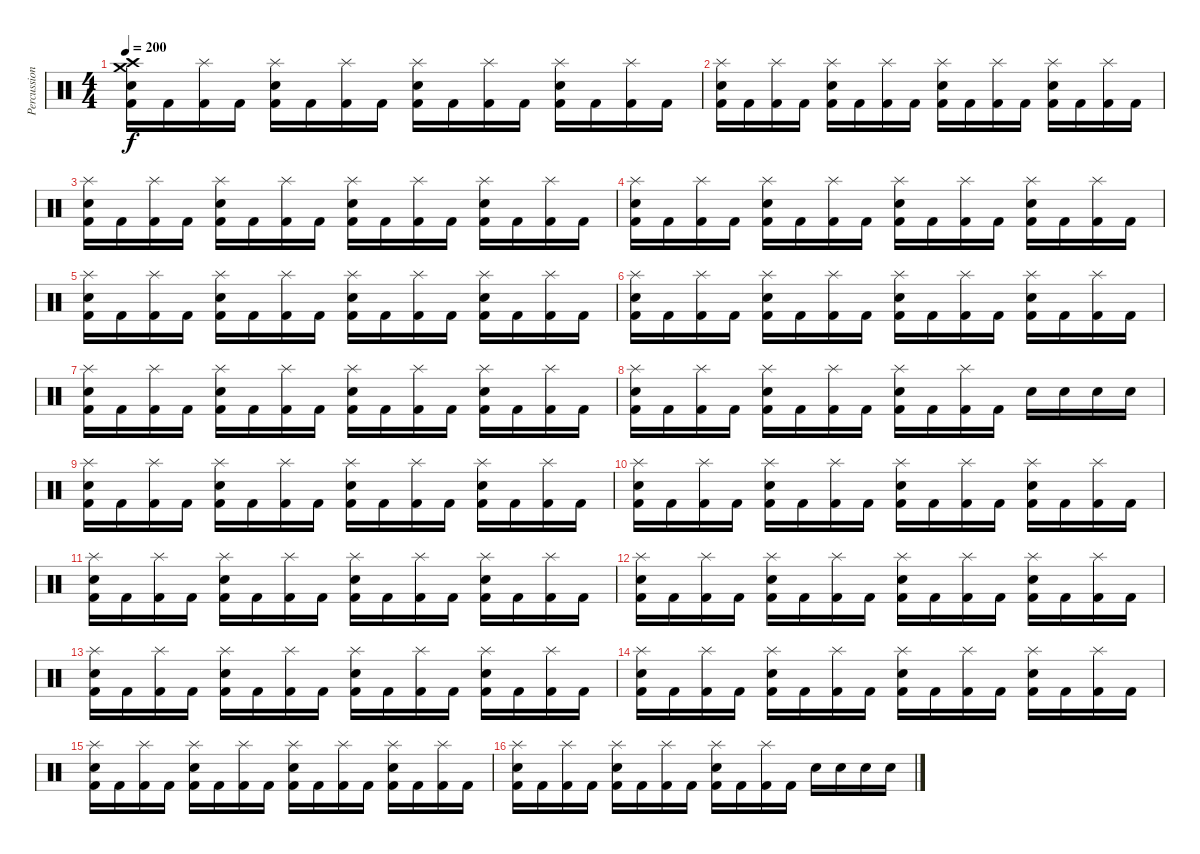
\track ("Percussion" "Percussion") {instrument percussion}
\staff {score}
\articulation defaults
\ts (4 4)
\tempo 200
\clef neutral
\ks c
("Crash medium (hit)" "Crash high (hit)" "Electric Snare (hit)" "Kick (hit) 2").16{dy f} "Kick (hit) 2".16 ("Splash (hit)" "Kick (hit) 2").16 "Kick (hit) 2".16 ("Splash (hit)" "Electric Snare (hit)" "Kick (hit) 2").16 "Kick (hit) 2".16 ("Splash (hit)" "Kick (hit) 2").16 "Kick (hit) 2".16 ("Splash (hit)" "Electric Snare (hit)" "Kick (hit) 2").16 "Kick (hit) 2".16 ("Splash (hit)" "Kick (hit) 2").16 "Kick (hit) 2".16 ("Splash (hit)" "Electric Snare (hit)" "Kick (hit) 2").16 "Kick (hit) 2".16 ("Splash (hit)" "Kick (hit) 2").16 "Kick (hit) 2".16 |
("Splash (hit)" "Electric Snare (hit)" "Kick (hit) 2").16 "Kick (hit) 2".16 ("Splash (hit)" "Kick (hit) 2").16 "Kick (hit) 2".16 ("Splash (hit)" "Electric Snare (hit)" "Kick (hit) 2").16 "Kick (hit) 2".16 ("Splash (hit)" "Kick (hit) 2").16 "Kick (hit) 2".16 ("Splash (hit)" "Electric Snare (hit)" "Kick (hit) 2").16 "Kick (hit) 2".16 ("Splash (hit)" "Kick (hit) 2").16 "Kick (hit) 2".16 ("Splash (hit)" "Electric Snare (hit)" "Kick (hit) 2").16 "Kick (hit) 2".16 ("Splash (hit)" "Kick (hit) 2").16 "Kick (hit) 2".16 |
("Splash (hit)" "Electric Snare (hit)" "Kick (hit) 2").16 "Kick (hit) 2".16 ("Splash (hit)" "Kick (hit) 2").16 "Kick (hit) 2".16 ("Splash (hit)" "Electric Snare (hit)" "Kick (hit) 2").16 "Kick (hit) 2".16 ("Splash (hit)" "Kick (hit) 2").16 "Kick (hit) 2".16 ("Splash (hit)" "Electric Snare (hit)" "Kick (hit) 2").16 "Kick (hit) 2".16 ("Splash (hit)" "Kick (hit) 2").16 "Kick (hit) 2".16 ("Splash (hit)" "Electric Snare (hit)" "Kick (hit) 2").16 "Kick (hit) 2".16 ("Splash (hit)" "Kick (hit) 2").16 "Kick (hit) 2".16 |
("Splash (hit)" "Electric Snare (hit)" "Kick (hit) 2").16 "Kick (hit) 2".16 ("Splash (hit)" "Kick (hit) 2").16 "Kick (hit) 2".16 ("Splash (hit)" "Electric Snare (hit)" "Kick (hit) 2").16 "Kick (hit) 2".16 ("Splash (hit)" "Kick (hit) 2").16 "Kick (hit) 2".16 ("Splash (hit)" "Electric Snare (hit)" "Kick (hit) 2").16 "Kick (hit) 2".16 ("Splash (hit)" "Kick (hit) 2").16 "Kick (hit) 2".16 ("Splash (hit)" "Electric Snare (hit)" "Kick (hit) 2").16 "Kick (hit) 2".16 ("Splash (hit)" "Kick (hit) 2").16 "Kick (hit) 2".16 |
("Splash (hit)" "Electric Snare (hit)" "Kick (hit) 2").16 "Kick (hit) 2".16 ("Splash (hit)" "Kick (hit) 2").16 "Kick (hit) 2".16 ("Splash (hit)" "Electric Snare (hit)" "Kick (hit) 2").16 "Kick (hit) 2".16 ("Splash (hit)" "Kick (hit) 2").16 "Kick (hit) 2".16 ("Splash (hit)" "Electric Snare (hit)" "Kick (hit) 2").16 "Kick (hit) 2".16 ("Splash (hit)" "Kick (hit) 2").16 "Kick (hit) 2".16 ("Splash (hit)" "Electric Snare (hit)" "Kick (hit) 2").16 "Kick (hit) 2".16 ("Splash (hit)" "Kick (hit) 2").16 "Kick (hit) 2".16 |
("Splash (hit)" "Electric Snare (hit)" "Kick (hit) 2").16 "Kick (hit) 2".16 ("Splash (hit)" "Kick (hit) 2").16 "Kick (hit) 2".16 ("Splash (hit)" "Electric Snare (hit)" "Kick (hit) 2").16 "Kick (hit) 2".16 ("Splash (hit)" "Kick (hit) 2").16 "Kick (hit) 2".16 ("Splash (hit)" "Electric Snare (hit)" "Kick (hit) 2").16 "Kick (hit) 2".16 ("Splash (hit)" "Kick (hit) 2").16 "Kick (hit) 2".16 ("Splash (hit)" "Electric Snare (hit)" "Kick (hit) 2").16 "Kick (hit) 2".16 ("Splash (hit)" "Kick (hit) 2").16 "Kick (hit) 2".16 |
("Splash (hit)" "Electric Snare (hit)" "Kick (hit) 2").16 "Kick (hit) 2".16 ("Splash (hit)" "Kick (hit) 2").16 "Kick (hit) 2".16 ("Splash (hit)" "Electric Snare (hit)" "Kick (hit) 2").16 "Kick (hit) 2".16 ("Splash (hit)" "Kick (hit) 2").16 "Kick (hit) 2".16 ("Splash (hit)" "Electric Snare (hit)" "Kick (hit) 2").16 "Kick (hit) 2".16 ("Splash (hit)" "Kick (hit) 2").16 "Kick (hit) 2".16 ("Splash (hit)" "Electric Snare (hit)" "Kick (hit) 2").16 "Kick (hit) 2".16 ("Splash (hit)" "Kick (hit) 2").16 "Kick (hit) 2".16 |
("Splash (hit)" "Electric Snare (hit)" "Kick (hit) 2").16 "Kick (hit) 2".16 ("Splash (hit)" "Kick (hit) 2").16 "Kick (hit) 2".16 ("Splash (hit)" "Electric Snare (hit)" "Kick (hit) 2").16 "Kick (hit) 2".16 ("Splash (hit)" "Kick (hit) 2").16 "Kick (hit) 2".16 ("Splash (hit)" "Electric Snare (hit)" "Kick (hit) 2").16 "Kick (hit) 2".16 ("Splash (hit)" "Kick (hit) 2").16 "Kick (hit) 2".16 "Electric Snare (hit)".16 "Electric Snare (hit)".16 "Electric Snare (hit)".16 "Electric Snare (hit)".16 |
("Splash (hit)" "Electric Snare (hit)" "Kick (hit) 2").16 "Kick (hit) 2".16 ("Splash (hit)" "Kick (hit) 2").16 "Kick (hit) 2".16 ("Splash (hit)" "Electric Snare (hit)" "Kick (hit) 2").16 "Kick (hit) 2".16 ("Splash (hit)" "Kick (hit) 2").16 "Kick (hit) 2".16 ("Splash (hit)" "Electric Snare (hit)" "Kick (hit) 2").16 "Kick (hit) 2".16 ("Splash (hit)" "Kick (hit) 2").16 "Kick (hit) 2".16 ("Splash (hit)" "Electric Snare (hit)" "Kick (hit) 2").16 "Kick (hit) 2".16 ("Splash (hit)" "Kick (hit) 2").16 "Kick (hit) 2".16 |
("Splash (hit)" "Electric Snare (hit)" "Kick (hit) 2").16 "Kick (hit) 2".16 ("Splash (hit)" "Kick (hit) 2").16 "Kick (hit) 2".16 ("Splash (hit)" "Electric Snare (hit)" "Kick (hit) 2").16 "Kick (hit) 2".16 ("Splash (hit)" "Kick (hit) 2").16 "Kick (hit) 2".16 ("Splash (hit)" "Electric Snare (hit)" "Kick (hit) 2").16 "Kick (hit) 2".16 ("Splash (hit)" "Kick (hit) 2").16 "Kick (hit) 2".16 ("Splash (hit)" "Electric Snare (hit)" "Kick (hit) 2").16 "Kick (hit) 2".16 ("Splash (hit)" "Kick (hit) 2").16 "Kick (hit) 2".16 |
("Splash (hit)" "Electric Snare (hit)" "Kick (hit) 2").16 "Kick (hit) 2".16 ("Splash (hit)" "Kick (hit) 2").16 "Kick (hit) 2".16 ("Splash (hit)" "Electric Snare (hit)" "Kick (hit) 2").16 "Kick (hit) 2".16 ("Splash (hit)" "Kick (hit) 2").16 "Kick (hit) 2".16 ("Splash (hit)" "Electric Snare (hit)" "Kick (hit) 2").16 "Kick (hit) 2".16 ("Splash (hit)" "Kick (hit) 2").16 "Kick (hit) 2".16 ("Splash (hit)" "Electric Snare (hit)" "Kick (hit) 2").16 "Kick (hit) 2".16 ("Splash (hit)" "Kick (hit) 2").16 "Kick (hit) 2".16 |
("Splash (hit)" "Electric Snare (hit)" "Kick (hit) 2").16 "Kick (hit) 2".16 ("Splash (hit)" "Kick (hit) 2").16 "Kick (hit) 2".16 ("Splash (hit)" "Electric Snare (hit)" "Kick (hit) 2").16 "Kick (hit) 2".16 ("Splash (hit)" "Kick (hit) 2").16 "Kick (hit) 2".16 ("Splash (hit)" "Electric Snare (hit)" "Kick (hit) 2").16 "Kick (hit) 2".16 ("Splash (hit)" "Kick (hit) 2").16 "Kick (hit) 2".16 ("Splash (hit)" "Electric Snare (hit)" "Kick (hit) 2").16 "Kick (hit) 2".16 ("Splash (hit)" "Kick (hit) 2").16 "Kick (hit) 2".16 |
("Splash (hit)" "Electric Snare (hit)" "Kick (hit) 2").16 "Kick (hit) 2".16 ("Splash (hit)" "Kick (hit) 2").16 "Kick (hit) 2".16 ("Splash (hit)" "Electric Snare (hit)" "Kick (hit) 2").16 "Kick (hit) 2".16 ("Splash (hit)" "Kick (hit) 2").16 "Kick (hit) 2".16 ("Splash (hit)" "Electric Snare (hit)" "Kick (hit) 2").16 "Kick (hit) 2".16 ("Splash (hit)" "Kick (hit) 2").16 "Kick (hit) 2".16 ("Splash (hit)" "Electric Snare (hit)" "Kick (hit) 2").16 "Kick (hit) 2".16 ("Splash (hit)" "Kick (hit) 2").16 "Kick (hit) 2".16 |
("Splash (hit)" "Electric Snare (hit)" "Kick (hit) 2").16 "Kick (hit) 2".16 ("Splash (hit)" "Kick (hit) 2").16 "Kick (hit) 2".16 ("Splash (hit)" "Electric Snare (hit)" "Kick (hit) 2").16 "Kick (hit) 2".16 ("Splash (hit)" "Kick (hit) 2").16 "Kick (hit) 2".16 ("Splash (hit)" "Electric Snare (hit)" "Kick (hit) 2").16 "Kick (hit) 2".16 ("Splash (hit)" "Kick (hit) 2").16 "Kick (hit) 2".16 ("Splash (hit)" "Electric Snare (hit)" "Kick (hit) 2").16 "Kick (hit) 2".16 ("Splash (hit)" "Kick (hit) 2").16 "Kick (hit) 2".16 |
("Splash (hit)" "Electric Snare (hit)" "Kick (hit) 2").16 "Kick (hit) 2".16 ("Splash (hit)" "Kick (hit) 2").16 "Kick (hit) 2".16 ("Splash (hit)" "Electric Snare (hit)" "Kick (hit) 2").16 "Kick (hit) 2".16 ("Splash (hit)" "Kick (hit) 2").16 "Kick (hit) 2".16 ("Splash (hit)" "Electric Snare (hit)" "Kick (hit) 2").16 "Kick (hit) 2".16 ("Splash (hit)" "Kick (hit) 2").16 "Kick (hit) 2".16 ("Splash (hit)" "Electric Snare (hit)" "Kick (hit) 2").16 "Kick (hit) 2".16 ("Splash (hit)" "Kick (hit) 2").16 "Kick (hit) 2".16 |
("Splash (hit)" "Electric Snare (hit)" "Kick (hit) 2").16 "Kick (hit) 2".16 ("Splash (hit)" "Kick (hit) 2").16 "Kick (hit) 2".16 ("Splash (hit)" "Electric Snare (hit)" "Kick (hit) 2").16 "Kick (hit) 2".16 ("Splash (hit)" "Kick (hit) 2").16 "Kick (hit) 2".16 ("Splash (hit)" "Electric Snare (hit)" "Kick (hit) 2").16 "Kick (hit) 2".16 ("Splash (hit)" "Kick (hit) 2").16 "Kick (hit) 2".16 "Electric Snare (hit)".16 "Electric Snare (hit)".16 "Electric Snare (hit)".16 "Electric Snare (hit)".16
